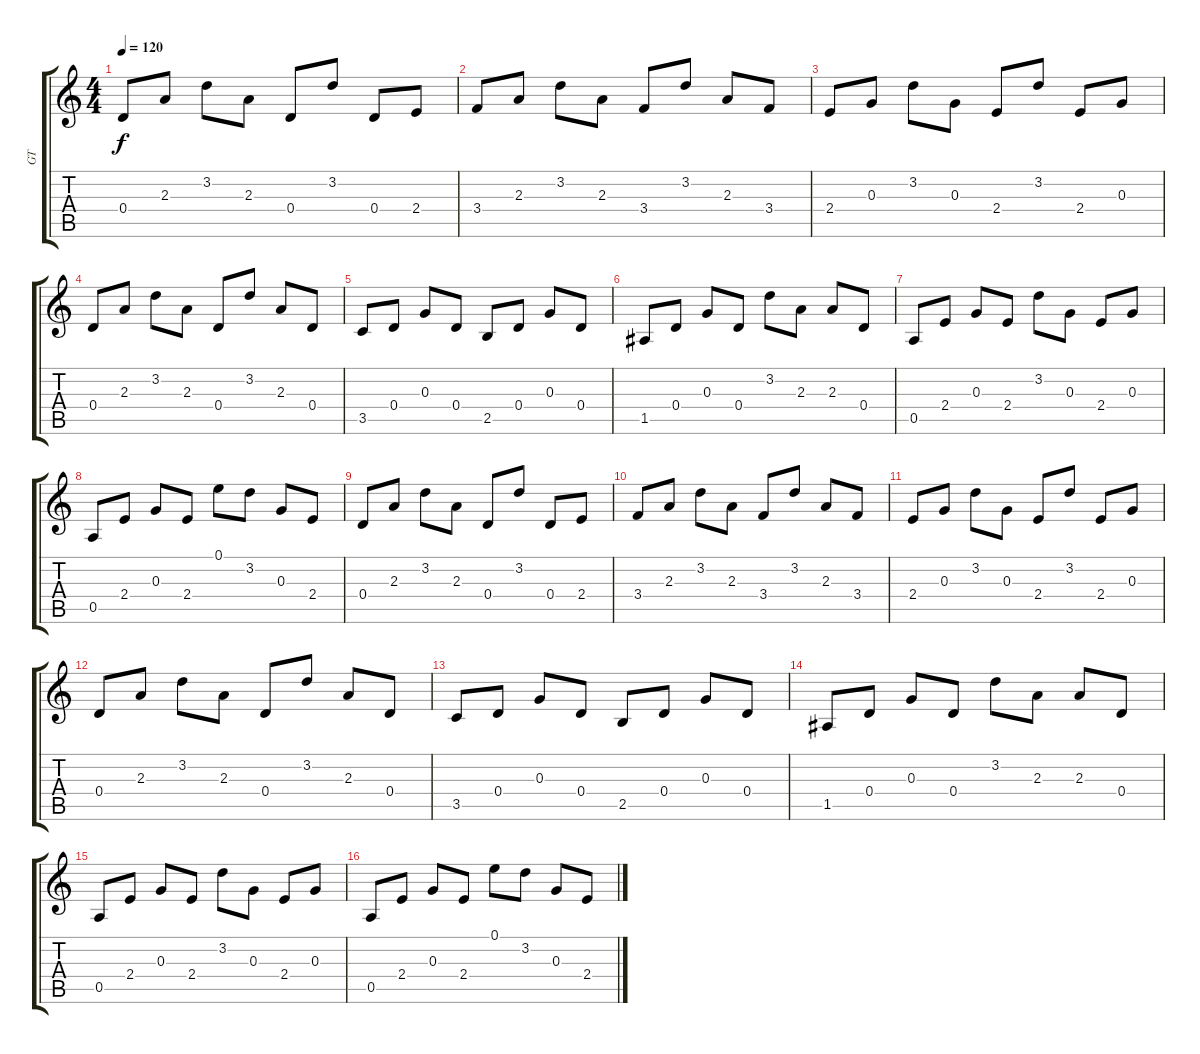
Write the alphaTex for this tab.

\track ("GT" "GT") {instrument electricguitarclean}
\staff {score tabs}
\tuning (E4 B3 G3 D3 A2 E2) {hide}
\ts (4 4)
\tempo 120
\clef g2
\ks c
0.4.8{dy f} 2.3.8 3.2.8 2.3.8 0.4.8 3.2.8 0.4.8 2.4.8 |
3.4.8 2.3.8 3.2.8 2.3.8 3.4.8 3.2.8 2.3.8 3.4.8 |
2.4.8 0.3.8 3.2.8 0.3.8 2.4.8 3.2.8 2.4.8 0.3.8 |
0.4.8 2.3.8 3.2.8 2.3.8 0.4.8 3.2.8 2.3.8 0.4.8 |
3.5.8 0.4.8 0.3.8 0.4.8 2.5.8 0.4.8 0.3.8 0.4.8 |
1.5.8 0.4.8 0.3.8 0.4.8 3.2.8 2.3.8 2.3.8 0.4.8 |
0.5.8 2.4.8 0.3.8 2.4.8 3.2.8 0.3.8 2.4.8 0.3.8 |
0.5.8 2.4.8 0.3.8 2.4.8 0.1.8 3.2.8 0.3.8 2.4.8 |
0.4.8 2.3.8 3.2.8 2.3.8 0.4.8 3.2.8 0.4.8 2.4.8 |
3.4.8 2.3.8 3.2.8 2.3.8 3.4.8 3.2.8 2.3.8 3.4.8 |
2.4.8 0.3.8 3.2.8 0.3.8 2.4.8 3.2.8 2.4.8 0.3.8 |
0.4.8 2.3.8 3.2.8 2.3.8 0.4.8 3.2.8 2.3.8 0.4.8 |
3.5.8 0.4.8 0.3.8 0.4.8 2.5.8 0.4.8 0.3.8 0.4.8 |
1.5.8 0.4.8 0.3.8 0.4.8 3.2.8 2.3.8 2.3.8 0.4.8 |
0.5.8 2.4.8 0.3.8 2.4.8 3.2.8 0.3.8 2.4.8 0.3.8 |
0.5.8 2.4.8 0.3.8 2.4.8 0.1.8 3.2.8 0.3.8 2.4.8
